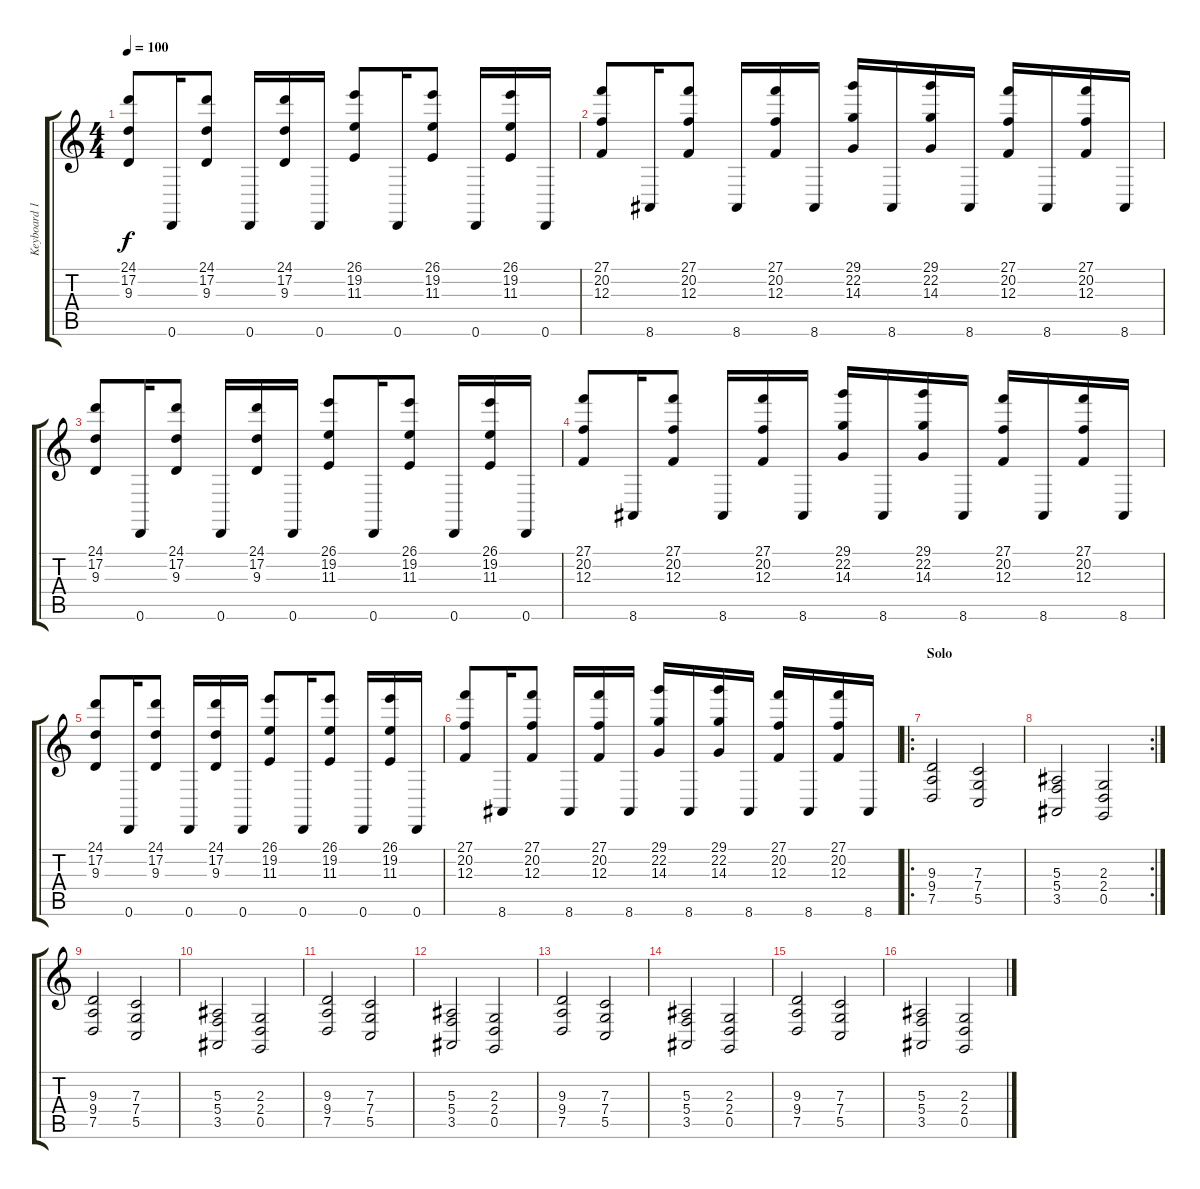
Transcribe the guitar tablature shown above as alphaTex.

\track ("Keyboard 1 " "Keyboard 1") {instrument stringensemble1}
\staff {score tabs}
\tuning (D4 A3 F3 C3 G2 D2) {hide}
\ts (4 4)
\tempo 100
\clef g2
\ks c
(24.1 17.2 9.3).8{dy f volume 9} 0.6.16 (24.1 17.2 9.3).8 0.6.16 (24.1 17.2 9.3).16 0.6.16 (26.1 19.2 11.3).8 0.6.16 (26.1 19.2 11.3).8 0.6.16 (26.1 19.2 11.3).16 0.6.16 |
(27.1 20.2 12.3).8 8.6.16 (27.1 20.2 12.3).8 8.6.16 (27.1 20.2 12.3).16 8.6.16 (29.1 22.2 14.3).16 8.6.16 (29.1 22.2 14.3).16 8.6.16 (27.1 20.2 12.3).16 8.6.16 (27.1 20.2 12.3).16 8.6.16 |
(24.1 17.2 9.3).8{volume 9} 0.6.16 (24.1 17.2 9.3).8 0.6.16 (24.1 17.2 9.3).16 0.6.16 (26.1 19.2 11.3).8 0.6.16 (26.1 19.2 11.3).8 0.6.16 (26.1 19.2 11.3).16 0.6.16 |
(27.1 20.2 12.3).8 8.6.16 (27.1 20.2 12.3).8 8.6.16 (27.1 20.2 12.3).16 8.6.16 (29.1 22.2 14.3).16 8.6.16 (29.1 22.2 14.3).16 8.6.16 (27.1 20.2 12.3).16 8.6.16 (27.1 20.2 12.3).16 8.6.16 |
(24.1 17.2 9.3).8{volume 9} 0.6.16 (24.1 17.2 9.3).8 0.6.16 (24.1 17.2 9.3).16 0.6.16 (26.1 19.2 11.3).8 0.6.16 (26.1 19.2 11.3).8 0.6.16 (26.1 19.2 11.3).16 0.6.16 |
(27.1 20.2 12.3).8 8.6.16 (27.1 20.2 12.3).8 8.6.16 (27.1 20.2 12.3).16 8.6.16 (29.1 22.2 14.3).16 8.6.16 (29.1 22.2 14.3).16 8.6.16 (27.1 20.2 12.3).16 8.6.16 (27.1 20.2 12.3).16 8.6.16 |
\ro
\section ("" "Solo")
(9.3 9.4 7.5).2 (7.3 7.4 5.5).2 |
\rc 2
(5.3 5.4 3.5).2 (2.3 2.4 0.5).2 |
(9.3 9.4 7.5).2 (7.3 7.4 5.5).2 |
(5.3 5.4 3.5).2 (2.3 2.4 0.5).2 |
(9.3 9.4 7.5).2 (7.3 7.4 5.5).2 |
(5.3 5.4 3.5).2 (2.3 2.4 0.5).2 |
(9.3 9.4 7.5).2 (7.3 7.4 5.5).2 |
(5.3 5.4 3.5).2 (2.3 2.4 0.5).2 |
(9.3 9.4 7.5).2 (7.3 7.4 5.5).2 |
(5.3 5.4 3.5).2 (2.3 2.4 0.5).2
